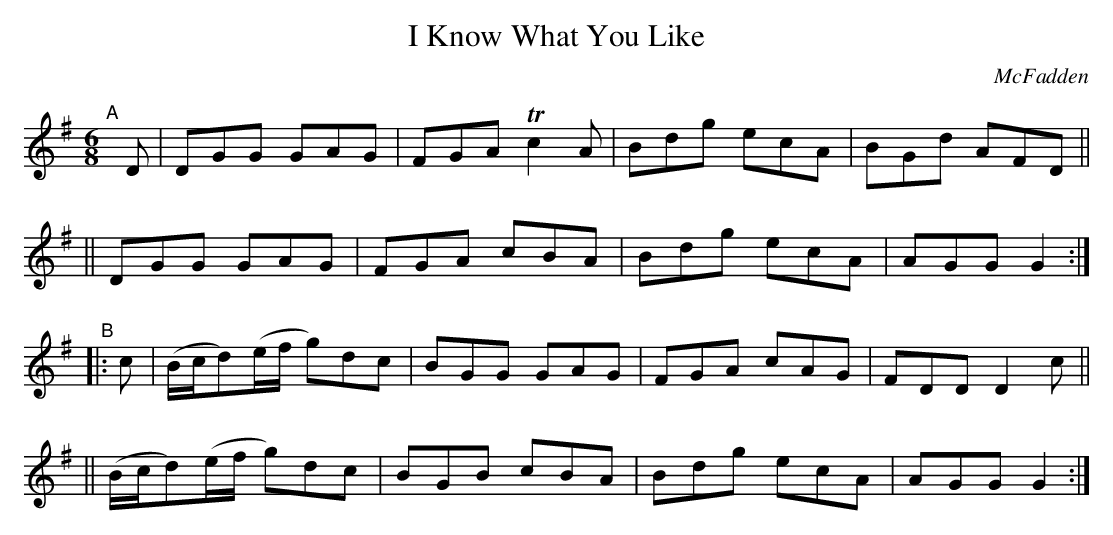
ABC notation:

X:1
T: I Know What You Like
O: McFadden
M: 6/8
L: 1/8
K: G
"^A"[|] D \
|  DGG GAG | FGA Tc2A | Bdg ecA | BGd AFD ||
|| DGG GAG | FGA  cBA | Bdg ecA | AGG G2 :|
"^B"|: c \
|  (B/2c/2d)(e/2f/2 g)dc | BGG GAG | FGA cAG | FDD D2c ||
|| (B/2c/2d)(e/2f/2 g)dc | BGB cBA | Bdg ecA | AGG G2 :|
